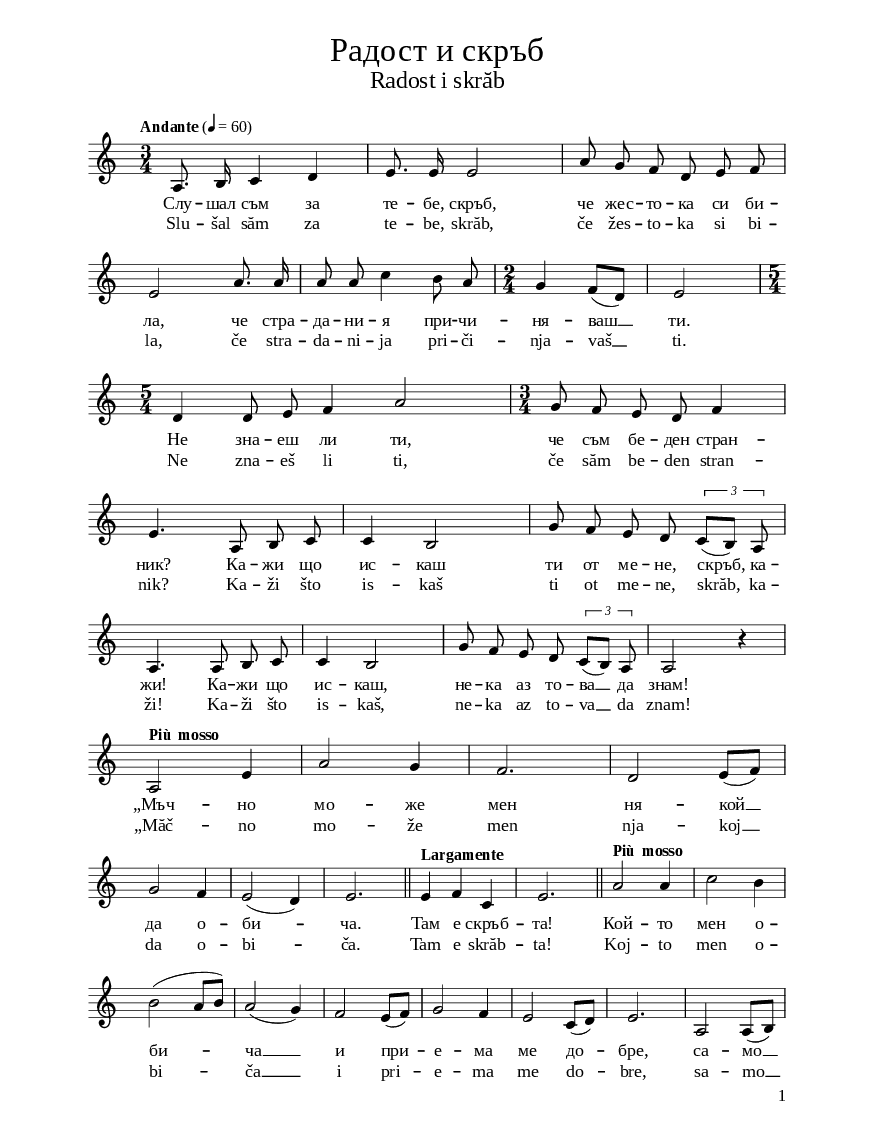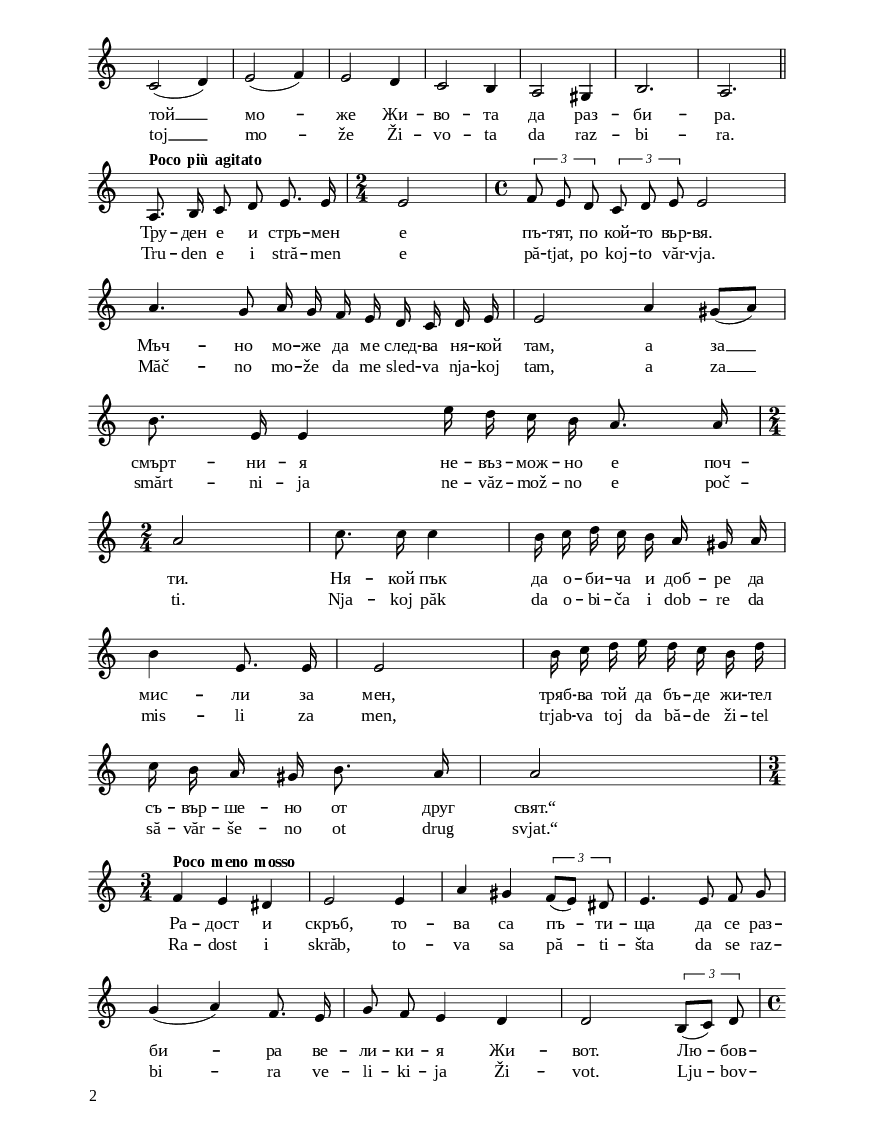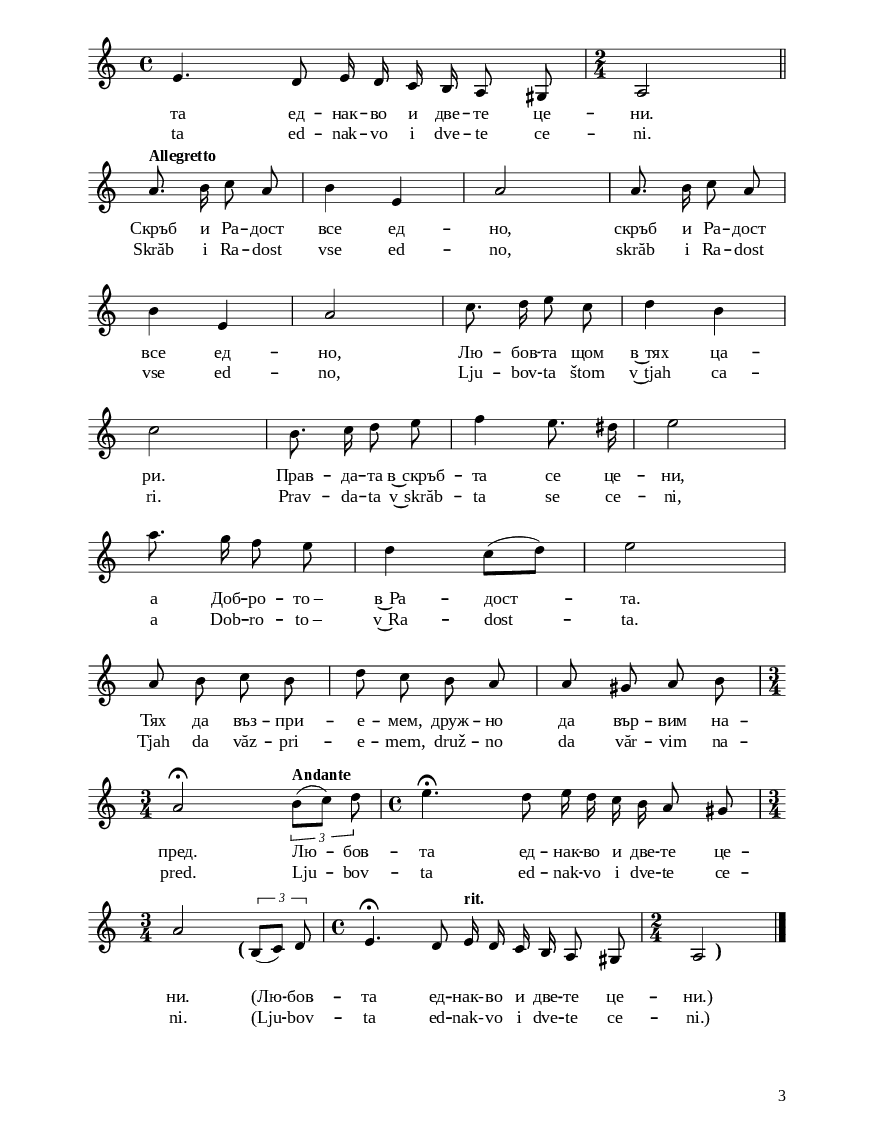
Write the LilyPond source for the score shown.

\version "2.24.1"

\include "include/globals.ily"

\bookpart {
  \label #'ref122
  \tocItem \markup "Радост и скръб – Radost i skrăb "
  \include "include/bookpart-paper.ily"
  \score {
    \include "include/score-layout.ily"

    \new Voice \relative c' {
      \clef treble
      \key a \minor
      \time 3/4
      \tempoFunc "Andante" 4 "60"
      \autoBeamOff
      a8.  b16  c4  d4 | % 2
      e8.  e16  e2 | % 3
      a8  g8  f8  d8  e8
      f8 | \break % 4
      e2  a8.  a16  | % 5
      a8  a8  c4  b8  a8 | % 6
      \time 2/4  | % 6
      g4  f8 [(  d8 )] | % 7
      e2 | % 8
      \time 5/4 \break  | % 8
      d4  d8  e8  f4  a2 | % 9
      \time 3/4  | % 9
      g8  f8  e8  d8  f4 \break |
      e4.  a,8  b8  c8 | % 11
      c4  b2  | % 12
      g'8  f8  e8  d8
      \tuplet 3/2 { c8 ( [  b8 )]  a8  }
      | \break % 13
      a4.  a8  b8  c8 | % 14
      c4  b2  | % 15
      g'8  f8  e8  d8
      \tuplet 3/2 { c8 ( [  b8] ) a8 }
      | % 16
      a2 r4 \break | % 17
      a2 ^\markup{ \bold {Più mosso} }  e'4 | % 18
      a2  g4 | % 19
      f2. |
      d2  e8 ( [  f8 ) ] \break | % 21
      g2  f4 | % 22
      e2 (  d4 ) | % 23
      e2. \bar "||"
      e4 ^\markup{ \bold {Largamente} }  f4  c4 | % 25
      e2. \bar "||"
      a2 ^\markup{ \bold {Più mosso} }  a4 | % 27
      c2  b4 \break | % 28
      b2 (  a8 [  b8 ) ] | % 29
      a2 (  g4 ) |
      f2  e8 ( [  f8 ) ] | % 31
      g2  f4 | % 32
      e2  c8 ( [  d8 ) ] | % 33
      e2. | % 34
      a,2  a8 ( [  b8 ) ] \break | % 35
      c2 (  d4 ) | % 36
      e2 (  f4 ) | % 37
      e2  d4 | % 38
      c2  b4 | % 39
      a2  gis4 |
      b2. | % 41
      a2. \bar "||"
      \break  | % 42
      a8. ^\markup{ \bold {Poco più agitato} }  b16
      c8  d8  e8.  e16 | % 43
      \time 2/4  | % 43
      e2 | % 44
      \time 4/4  | % 44
      \tuplet 3/2 {f8   e8  d8 }
      \tuplet 3/2 {c8  d8  e8 }
      e2  |
      a4.  g8  a16  g16  f16
      e16  d16  c16  d16  e16 | % 46
      e2  a4  gis8 ( [  a8 ) ] \break | % 47
      b8.  e,16  e4  e'16
      d16  c16  b16  a8.  a16 |\break   % 48
      \time 2/4  | % 48
      a2 | % 49
      c8.  c16  c4  |
      b16  c16  d16  c16
      b16  a16  gis16  a16 \break| % 51
      b4  e,8.  e16 | % 52
      e2  | % 53
      b'16  c16  d16  e16
      d16  c16  b16  d16 | \break % 54
      c16  b16  a16  gis16
      b8.  a16 | % 55
      a2 \break | % 56
      \time 3/4  | % 56
      f4 ^\markup{ \bold {Poco meno mosso} }  e4
      dis4 | % 57
      e2  e4 | % 58
      a4  gis4
      \tuplet 3/2 { f8 ( [  e8 ] )  dis8  }
      | % 59
      e4.  e8  f8  g8 | \break
      g4 (  a4 )  f8.  e16  | % 61
      g8  f8  e4  d4 | % 62
      d2
      \tuplet 3/2 { b8 ( [  c8 ) ]  d8  }
      | % 63
      \break | % 63
      \time 4/4 e4.  d8  e16  d16  c16
      b16  a8  gis8 | % 64
      \time 2/4 a2 \bar "||"  \break | % 65
      a'8. ^\markup{ \bold {Allegretto} }  b16
      c8  a8  | % 66
      b4  e,4  | % 67
      a2  | % 68
      a8.  b16  c8  a8  \break | % 69
      b4  e,4  |
      a2   | % 71
      c8.  d16  e8  c8  | % 72
      d4  b4  | \break % 73
      c2  | % 74
      b8.  c16  d8  e8  | % 75
      f4  e8.  dis16  | % 76
      e2  \break  | % 77
      a8. g16 f8 e8  | % 78
      d4 c8 ( [ d8 ) ] | % 79
      e2 |\break 
      a,8 b8 c8 b8  | % 81
      d8 c8 b8  a8  | % 82
      a8  gis8  a8 b8 | % 83
      \time 3/4  | % 83
      a2 ^\fermata
      \tuplet 3/2 { \tempo "Andante" b8 ( [ c8 ) ] d8  }
      \time 4/4  | % 84
      e4. \fermata
      d8 e16  d16 c16  b16
      a8 gis8 | \break % 85 

     \time 3/4 a2
    
     \tuplet 3/2 { 
      \once \override TextScript.extra-offset = #'(-1.8 . 3.5)
      b,8-\markup \bold \fontsize #+2 {"("} 
       ( [ c8 ) ] d8  } |
      \time 4/4   % 84
      e4. \fermata
      d8 \tempo "rit." e16  d16 c16  b16
      a8 gis8 | 
      \time 2/4
      \override TextScript.extra-offset = #'(3 . 3.0)      
      a2-\markup \bold \fontsize #+2 {")"}
       \bar "|."
    }

    \addlyrics {
       Слу -- шал съм за те -- бе, скръб,
      че жес -- то -- ка си би -- ла, че
      стра -- да -- ни -- я при -- чи -- ня
      -- ваш __  ти. Не зна -- еш ли ти,
      че съм бе -- ден стран -- ник? Ка
      -- жи що ис -- каш ти от ме -- не,
      скръб, ка -- жи! Ка -- жи що
      ис -- каш, не -- ка аз то -- ва __
      да знам! "„Мъч" -- но мо -- же
      мен ня -- кой __  да о -- би
      -- ча. Там е скръб -- та! Кой --
      то мен о -- би  --  ча __
      и при  -- е -- ма ме до  --
      бре, са -- мо __ той __ мо
      -- же Жи -- во -- та да раз -- би
      -- ра. Тру -- ден е и стръ -- мен
      е пъ -- тят, по кой -- то вър --
      вя. Мъч -- но мо -- же да ме след
      -- ва ня -- кой там, а за __
      смърт -- ни -- я не -- въз -- мож --
      но е поч -- ти. Ня -- кой пък да
      о -- би -- ча и доб -- ре да мис --
      ли за мен, тряб -- ва той да бъ
      -- де жи -- тел съ -- вър -- ше -- но
      от друг "свят.“" Ра -- дост и
      скръб, то -- ва са пъ  -- ти --
      ща да се раз -- би -- ра ве --
      ли -- ки -- я Жи -- вот. Лю  --
      бов -- та ед -- нак -- во и две --
      те це -- ни. Скръб и Ра -- дост
      все ед -- но, скръб и Ра -- дост
      все ед -- но, Лю -- бов -- та щом
      в~тях ца -- ри. Прав -- да -- та
      в~скръб -- та се це -- ни, а Доб
      -- ро -- "то –" в~Ра -- дост  -- та.
      Тях да въз -- при -- е -- мем, друж
      -- но да вър -- вим на -- пред. Лю
      -- бов -- та ед -- нак -- во и
      две -- те це -- ни. (Лю
      -- бов -- та ед -- "нак-" -- во и
      две -- те це -- ни.)
     }
      \addlyrics {
       Slu -- šal săm za te -- be, skrăb,
      če žes -- to -- ka si bi -- la, če
      stra -- da -- ni -- ja pri -- či -- nja
      -- vaš __  ti. Ne zna -- eš li ti,
      če săm be -- den stran -- nik? Ka
      -- ži što is -- kaš ti ot me -- ne,
      skrăb, ka -- ži! Ka -- ži što
      is -- kaš, ne -- ka az to -- va __
      da znam! "„Măč" -- no mo -- že
      men nja -- koj __ da o -- bi
      -- ča. Tam e skrăb -- ta! Koj --
      to men o -- bi  --  ča __
      i pri  -- e -- ma me do  --
      bre, sa -- mo __ toj __ mo
      -- že Ži -- vo -- ta da raz -- bi
      -- ra. Tru -- den e i stră -- men
      e pă -- tjat, po koj -- to văr --
      vja. Măč -- no mo -- že da me sled
      -- va nja -- koj tam, a za __
      smărt -- ni -- ja ne -- văz -- mož --
      no e poč -- ti. Nja -- koj păk da
      o -- bi -- ča i dob -- re da mis --
      li za men, trjab -- va toj da bă
      -- de ži -- tel să -- văr -- še -- no
      ot drug "svjat.“" Ra -- dost i
      skrăb, to -- va sa pă  -- ti --
      šta da se raz -- bi -- ra ve --
      li -- ki -- ja Ži -- vot. Lju  --
      bov -- ta ed -- nak -- vo i dve --
      te ce -- ni. Skrăb i Ra -- dost
      vse ed -- no, skrăb i Ra -- dost
      vse ed -- no, Lju -- bov -- ta štom
      v~tjah ca -- ri. Prav -- da -- ta
      v~skrăb -- ta se ce -- ni, a Dob
      -- ro -- "to –" v~Ra -- dost  -- ta.
      Tjah da văz -- pri -- e -- mem, druž
      -- no da văr -- vim na -- pred. Lju
      -- bov -- ta ed -- nak -- vo i
      dve -- te ce -- ni. (Lju
      -- bov -- ta ed -- "nak-" -- vo i
      dve -- te ce -- ni.)
     }

        \header {
          title = \titleFunc "Радост и скръб" "Radost i skrăb"
        }

        \midi{}

      } % score
 \markup \empty-two
     

      % include foreign translation(s) of the song
      \version "2.24.1"

\markup \fill-line { \fontsize #deTitleFontSize "Freude und Gram" }
\markup \null
\markup \null
\markup \fontsize #deCoupletFontSize {
  \hspace #15
  \override #`(baseline-skip . ,deCoupletBaselineSkip)
  \column {

    \line { " " Ich habe über dich, Gram, gehört,   }

    \line { " " dass du grausam wärst,   }

    \line { " " dass du Leid zufügst.   }

    \line { " " Weißt du nicht,  }

    \line { " " dass ich ein armer Fremder bin?   }

    \line { " " Sage mir, was du von mir willst,   }

    \line { " " sage es mir!  }
      \line { " " Sage mir, was du von mir willst,   }

    \line { " " ich soll es wissen!  }
    \line { " "}

    \line { " " „Schwerlich kann mich jemand lieben.   }

    \line { " " Dort ist der Gram!  }

    \line { " " Wer mich liebt }

    \line { " " und mich gut empfängt,  }

    \line { " " nur der kann  das Leben verstehen.   }

    \line { " "}

    \line { " " Schwierig und steil ist der Weg,   }

    \line { " " auf dem ich gehe.   }

    \line { " " Schwerlich kann mir dort jemand folgen   }

    \line { " " und für den Sterblichen   }
    
     \line { " " ist das fast unmöglich.  }
        \line { " "}
    
     \line { " " Liebt mich jedoch jemand und   }
   
     \line { " " denkt gut über mich,  }

    \line { " " er wird ein Bürger aus einer }
    
    \line { " " vollkommen anderen Welt sein.“}

    \line { " "}

    \line { " " Freude und Gram, das sind Wege,   }

    \line { " " das große Leben zu verstehen.   }

    \line { " " Die Liebe schätzt sie beide gleichermaßen.  }

    \line { " "}

    \line { " " Gram und Freude sind eins,  }

    \line { " " Gram und Freude sind eins,  }

    \line { " " wenn Liebe in ihnen herrscht.  }

    \line { " " Die Gerechtigkeit wird im Gram geschätzt  }

    \line { " " und das Gute in der Freude.   }

    \line { " " Empfangen wir sie   }

    \line { " " und gehen gemeinsam vorwärts.  }

    \line { " " Die Liebe schätzt sie beide gleichermaßen.  }

  }


}


    } % bookpart
